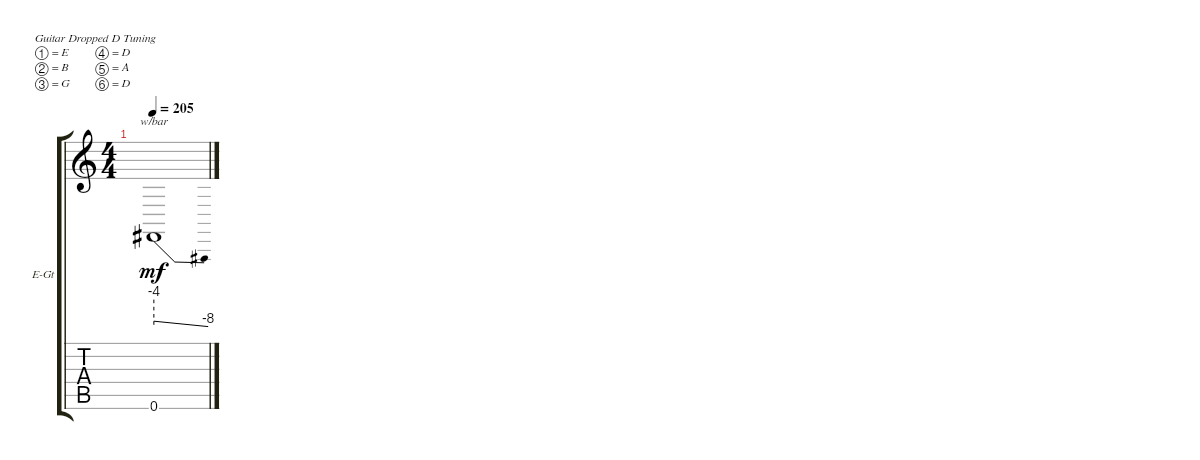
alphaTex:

\defaultSystemsLayout 4
\bracketExtendMode groupsimilarinstruments
\firstSystemTrackNameOrientation horizontal
\otherSystemsTrackNameOrientation horizontal
\track ("solo" "E-Gt") {instrument distortionguitar}
\staff {score tabs}
\tuning (E4 B3 G3 D3 A2 D2)
\ts (4 4)
\tempo 205
\clef g2
\ks c
0.6{t}.1{tbe (dive default 0 -16 60 -32) dy mf}
